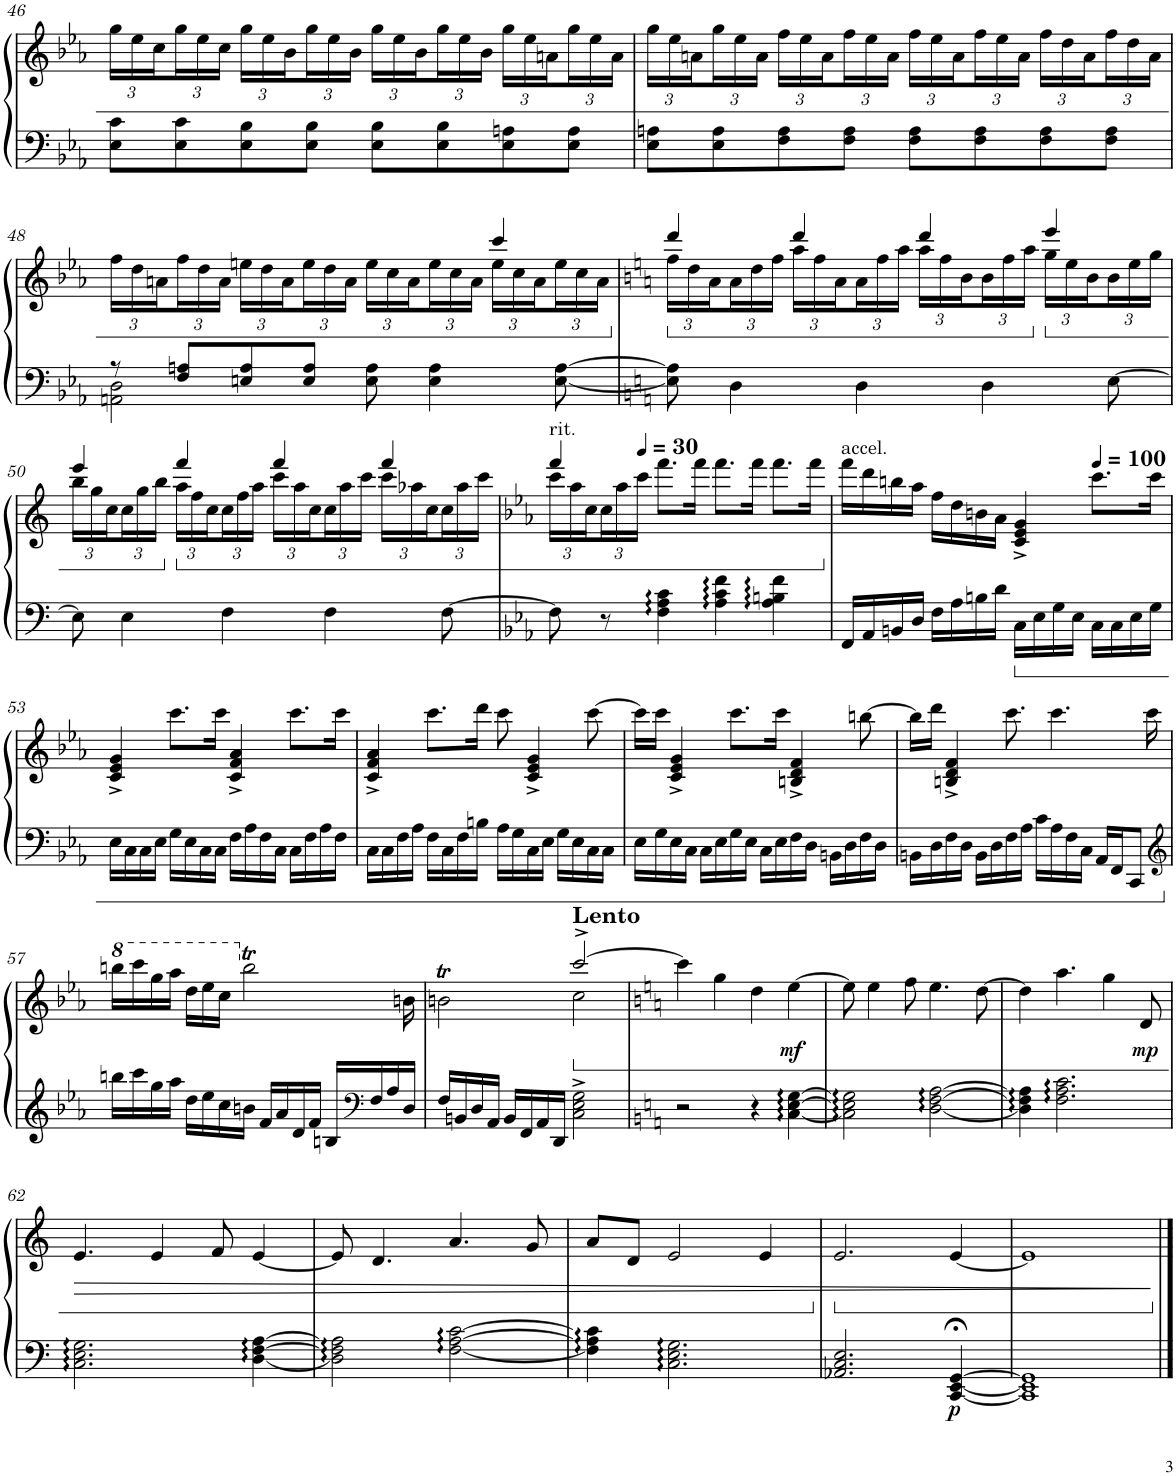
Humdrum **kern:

**kern	**kern	**dynam
*part1	*part1	*part1
*staff2	*staff1	*staff1/2
*I"Piano	*	*
*I'Pno.	*	*
!!LO:PB:g=z
*clefF4	*clefG2	*
*k[b-e-a-]	*k[b-e-a-]	*
*M4/4	*M4/4	*
*	*Xbrackettup	*
=46	=46	=46
8E-\ 8c\L	24gg\LL	.
.	24ee-\	.
.	24cc\	.
8E-\ 8c\	24gg\	.
.	24ee-\	.
.	24cc\JJ	.
8E-\ 8B-\	24gg\LL	.
.	24ee-\	.
.	24b-\	.
8E-\ 8B-\J	24gg\	.
.	24ee-\	.
.	24b-\JJ	.
8E-\ 8B-\L	24gg\LL	.
.	24ee-\	.
.	24b-\	.
8E-\ 8B-\	24gg\	.
.	24ee-\	.
.	24b-\JJ	.
8E-\ 8An\	24gg\LL	.
.	24ee-\	.
.	24an\	.
8E-\ 8A\J	24gg\	.
.	24ee-\	.
.	24a\JJ	.
=47	=47	=47
8E-\ 8An\L	24gg\LL	.
.	24ee-\	.
.	24an\	.
8E-\ 8A\	24gg\	.
.	24ee-\	.
.	24a\JJ	.
8F\ 8A\	24ff\LL	.
.	24ee-\	.
.	24a\	.
8F\ 8A\J	24ff\	.
.	24ee-\	.
.	24a\JJ	.
8F\ 8A\L	24ff\LL	.
.	24ee-\	.
.	24a\	.
8F\ 8A\	24ff\	.
.	24ee-\	.
.	24a\JJ	.
8F\ 8A\	24ff\LL	.
.	24dd\	.
.	24a\	.
8F\ 8A\J	24ff\	.
.	24dd\	.
.	24a\JJ	.
!!LO:LB:g=z
=48	=48	=48
*^	*^	*
8r	2AAn\ 2D\	24ff\LL	2.ryy	.
.	.	24dd\	.	.
.	.	24an\	.	.
8F/ 8An/L	.	24ff\	.	.
.	.	24dd\	.	.
.	.	24a\JJ	.	.
8En/ 8A/	.	24een\LL	.	.
.	.	24dd\	.	.
.	.	24a\	.	.
8E/ 8A/J	.	24ee\	.	.
.	.	24dd\	.	.
.	.	24a\JJ	.	.
8E\ 8A\	2ryy	24ee\LL	.	.
.	.	24cc\	.	.
.	.	24a\	.	.
4E\ 4A\	.	24ee\	.	.
.	.	24cc\	.	.
.	.	24a\JJ	.	.
.	.	4ccc/	24ee\LL	.
.	.	.	24cc\	.
.	.	.	24a\	.
[8E\ [8A\	.	.	24ee\	.
.	.	.	24cc\	.
.	.	.	24a\JJ	.
*v	*v	*	*	*
=49	=49	=49	=49
*k[]	*k[]	*	*
*	*ped	*	*
8E\] 8A\]	4ddd/	24ff\LL	.
.	.	24dd\	.
.	.	24a\	.
4D\	.	24a\	.
.	.	24dd\	.
.	.	24ff\JJ	.
.	4ddd/	24aa\LL	.
.	.	24ff\	.
.	.	24a\	.
4D\	.	24a\	.
.	.	24ff\	.
.	.	24aa\JJ	.
.	4ddd/	24aa\LL	.
.	.	24ff\	.
.	.	24b\	.
4D\	.	24b\	.
.	.	24ff\	.
.	.	24aa\JJ	.
*	*Xped	*	*
*	*ped	*	*
.	4eee/	24gg\LL	.
.	.	24ee\	.
.	.	24b\	.
[8E\	.	24b\	.
.	.	24ee\	.
.	.	24gg\JJ	.
!!LO:LB:g=z	!!
=50	=50	=50	=50
8E\]	4eee/	24bb\LL	.
.	.	24gg\	.
.	.	24cc\	.
4E\	.	24cc\	.
.	.	24gg\	.
.	.	24bb\JJ	.
*	*Xped	*	*
*	*ped	*	*
.	4fff/	24aa\LL	.
.	.	24ff\	.
.	.	24cc\	.
4F\	.	24cc\	.
.	.	24ff\	.
.	.	24aa\JJ	.
.	4fff/	24ccc\LL	.
.	.	24aa\	.
.	.	24cc\	.
4F\	.	24cc\	.
.	.	24aa\	.
.	.	24ccc\JJ	.
.	4fff/	24ccc\LL	.
.	.	24aa-X\	.
.	.	24cc\	.
[8F\	.	24cc\	.
.	.	24aa-\	.
.	.	24ccc\JJ	.
=51	=51	=51	=51
*k[b-e-a-]	*k[b-e-a-]	*	*
!	!LO:TX:a:t=rit.	!	!
8F\]	4fff/	24ccc\LL	.
.	.	24aa-\	.
.	.	24cc\	.
8r	.	24cc\	.
.	.	24aa-\	.
*	*MM30	*	*
.	.	24ccc\JJ	.
4F\ 4A-\ 4c\	8.fff\L	2.ryy	.
.	16fff\Jk	.	.
4A-\ 4c\ 4f\	8.fff\L	.	.
.	16fff\Jk	.	.
4A-\ 4Bn\ 4f\	8.fff\L	.	.
.	16fff\Jk	.	.
*	*v	*v	*
=52	=52	=52
*	*Xped	*
!	!LO:TX:a:t=accel.	!
16FF/LL	16fff\LL	.
16AA-/	16ddd\	.
16BBn/	16bbn\	.
16D/JJ	16aa-\JJ	.
16F\LL	16ff\LL	.
16A-\	16dd\	.
16Bn\	16bn\	.
16d\JJ	16a-\JJ	.
16C\LL	4c/^ 4e-/^ 4g/^	.
16E-\	.	.
16G\	.	.
16E-\JJ	.	.
*	*MM100	*
16C\LL	8.ccc\L	.
16C\	.	.
16E-\	.	.
16G\JJ	16ccc\Jk	.
!!LO:LB:g=z
=53	=53	=53
16E-\LL	4c/^ 4e-/^ 4g/^	.
16C\	.	.
16C\	.	.
16E-\JJ	.	.
16G\LL	8.ccc\L	.
16E-\	.	.
16C\	.	.
16C\JJ	16ccc\Jk	.
16F\LL	4c/^ 4f/^ 4a-/^	.
16A-\	.	.
16F\	.	.
16C\JJ	.	.
16C\LL	8.ccc\L	.
16F\	.	.
16A-\	.	.
16F\JJ	16ccc\Jk	.
=54	=54	=54
16C\LL	4c/^ 4f/^ 4a-/^	.
16C\	.	.
16F\	.	.
16A-\JJ	.	.
16F\LL	8.ccc\L	.
16C\	.	.
16F\	.	.
16Bn\JJ	16ddd\Jk	.
16A-\LL	8ccc\	.
16G\	.	.
16C\	4c/^ 4e-/^ 4g/^	.
16E-\JJ	.	.
16G\LL	.	.
16E-\	.	.
16C\	[8ccc\	.
16C\JJ	.	.
=55	=55	=55
16E-\LL	16ccc\LL]	.
16G\	16ccc\JJ	.
16E-\	4c/^ 4e-/^ 4g/^	.
16C\JJ	.	.
16C\LL	.	.
16E-\	.	.
16G\	8.ccc\L	.
16E-\JJ	.	.
16C\LL	.	.
16E-\	16ccc\Jk	.
16F\	4Bn/^ 4d/^ 4f/^	.
16D\JJ	.	.
16BBn\LL	.	.
16D\	.	.
16F\	[8bbn\	.
16D\JJ	.	.
=56	=56	=56
16BBn\LL	16bb\LL]	.
16D\	16ddd\JJ	.
16F\	4Bn/^ 4d/^ 4f/^	.
16D\JJ	.	.
16BB\LL	.	.
16D\	.	.
16F\	8.ccc\	.
16A-\JJ	.	.
16c\LL	.	.
16A-\	4.ccc\	.
16F\	.	.
16C\JJ	.	.
16AA-/LL	.	.
16FF/J	.	.
8CC/J	.	.
.	16ccc\	.
!!LO:LB:g=z
=57	=57	=57
*clefG2	*	*
*	*8va	*
16bbn\LL	16bbbn\LL	.
16ccc\	16cccc\	.
16gg\	16ggg\	.
16aa-\JJ	16aaa-\JJ	.
16dd\LL	16ddd\LL	.
16ee-\	16eee-\	.
16cc\	16ccc\JJ	.
*	*X8va	*
16bn\JJ	2bbt\	.
16f/LL	.	.
16a-/	.	.
16d/	.	.
16f/JJ	.	.
16Bn/LL	.	.
*clefF4	*	*
16F/	.	.
16A-/	.	.
16D/JJ	16bn\	.
=58	=58	=58
*	*^	*
16F/LL	2bnt\	2ryy	.
16BBn/	.	.	.
16D/	.	.	.
16AA-/JJ	.	.	.
16BB/LL	.	.	.
16FF/	.	.	.
16AA-/	.	.	.
16DD/JJ	.	.	.
*	*ped	*	*
!	!LO:TX:a:B:t=Lento	!	!
2C\^ 2E-\^ 2G\^	[2ccc^/	2cc\	.
*	*v	*v	*
=59	=59	=59
*k[]	*k[]	*
2r	4ccc\]	.
.	4gg\	.
4r	4dd\	.
!	!	!LO:DY:b
[4C\ [4E\ [4G\	[4ee\	mf
=60	=60	=60
2C\] 2E\] 2G\]	8ee\]	.
.	4ee\	.
.	8ff\	.
[2D\ [2F\ [2A\	4.ee\	.
.	[8dd\	.
=61	=61	=61
4D\] 4F\] 4A\]	4dd\]	.
2.F\ 2.A\ 2.c\	4.aa\	.
.	4gg\	.
!	!	!LO:DY:b
.	8d/	mp
!!LO:LB:g=z
=62	=62	=62
!	!	!LO:HP:b
2.C\ 2.E\ 2.G\	4.e/	>
.	4e/	.
.	8f/	.
[4D\ [4F\ [4A\	[4e/	.
=63	=63	=63
2D\] 2F\] 2A\]	8e/]	.
.	4.d/	.
[2F\ [2A\ [2c\	4.a/	.
.	8g/	.
=64	=64	=64
4F\] 4A\] 4c\]	8a/L	.
.	8d/J	.
2.C\ 2.E\ 2.G\	2e/	.
.	4e/	.
=65	=65	=65
*	*Xped	*
*	*ped	*
2.AA-X/ 2.C/ 2.E/	2.e/	.
!	!	!LO:DY:b=2
[4CC/;< [4EE/;< [4GG/;<	[4e/	p
=66	=66	=66
1CC] 1EE] 1GG]	1e]	.
.	.	]
*	*Xped	*
==	==	==
*-	*-	*-
